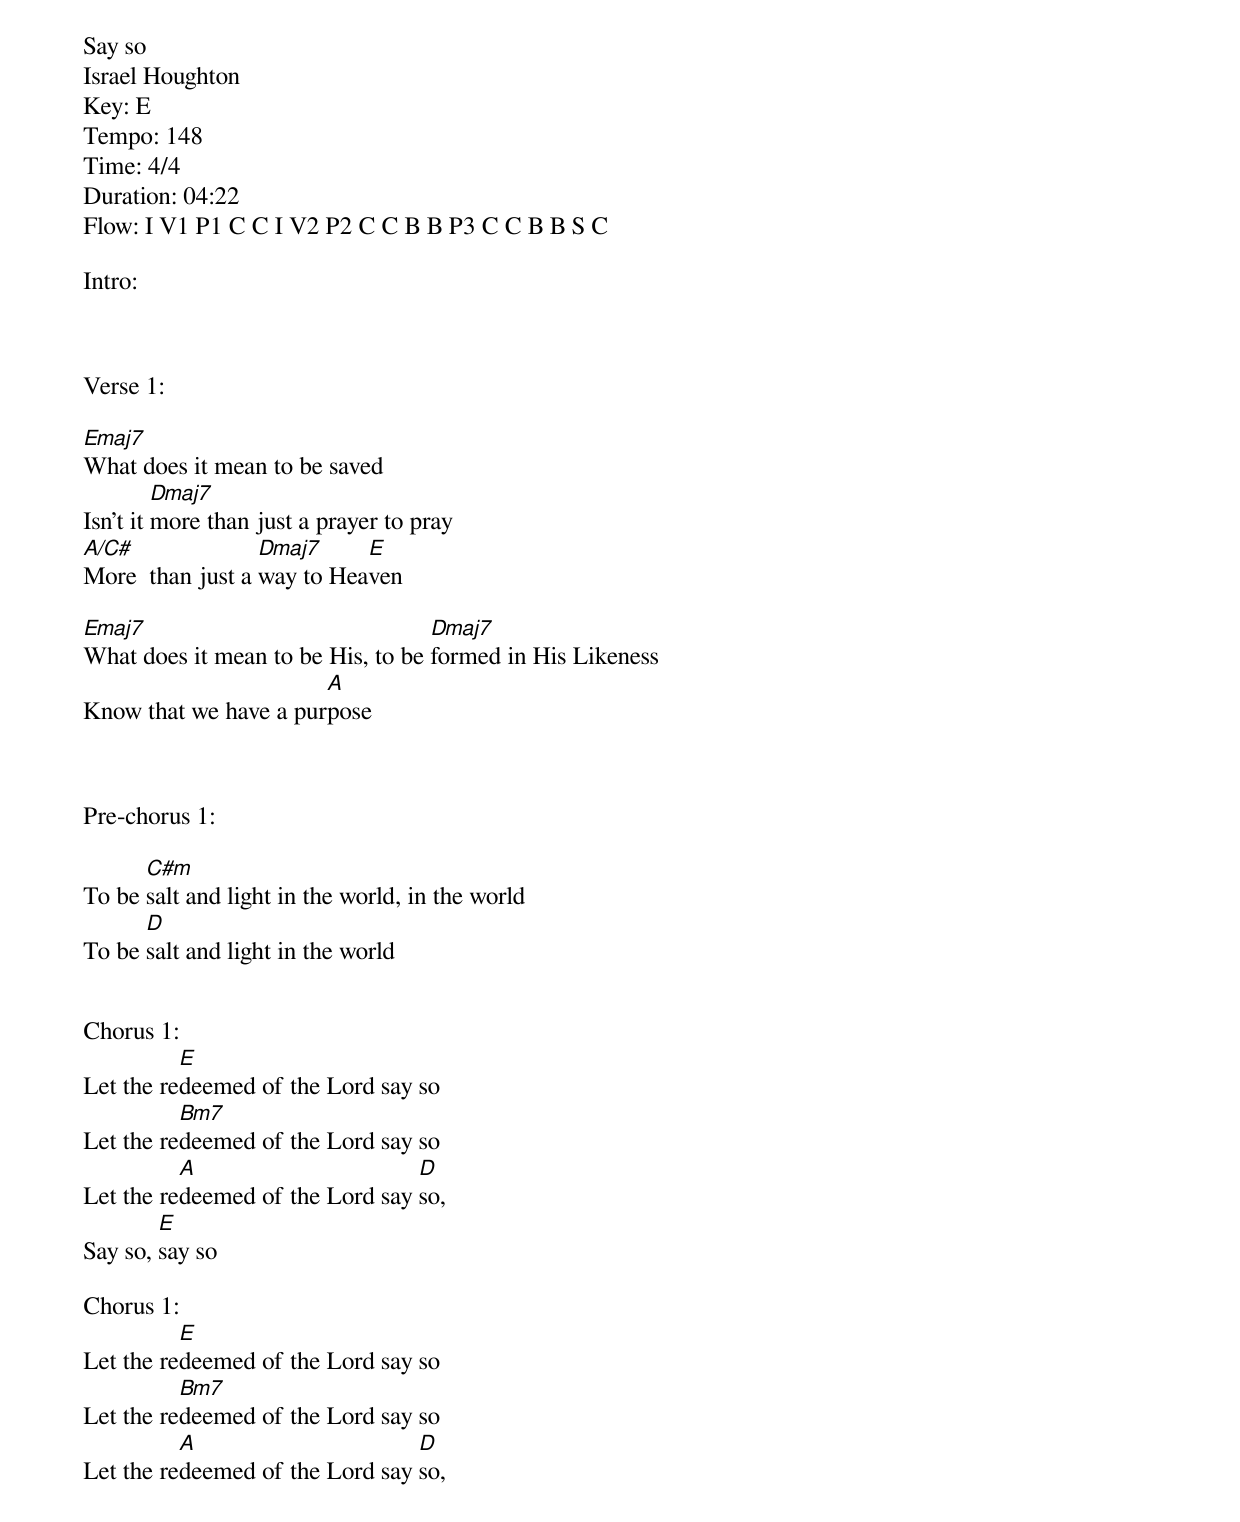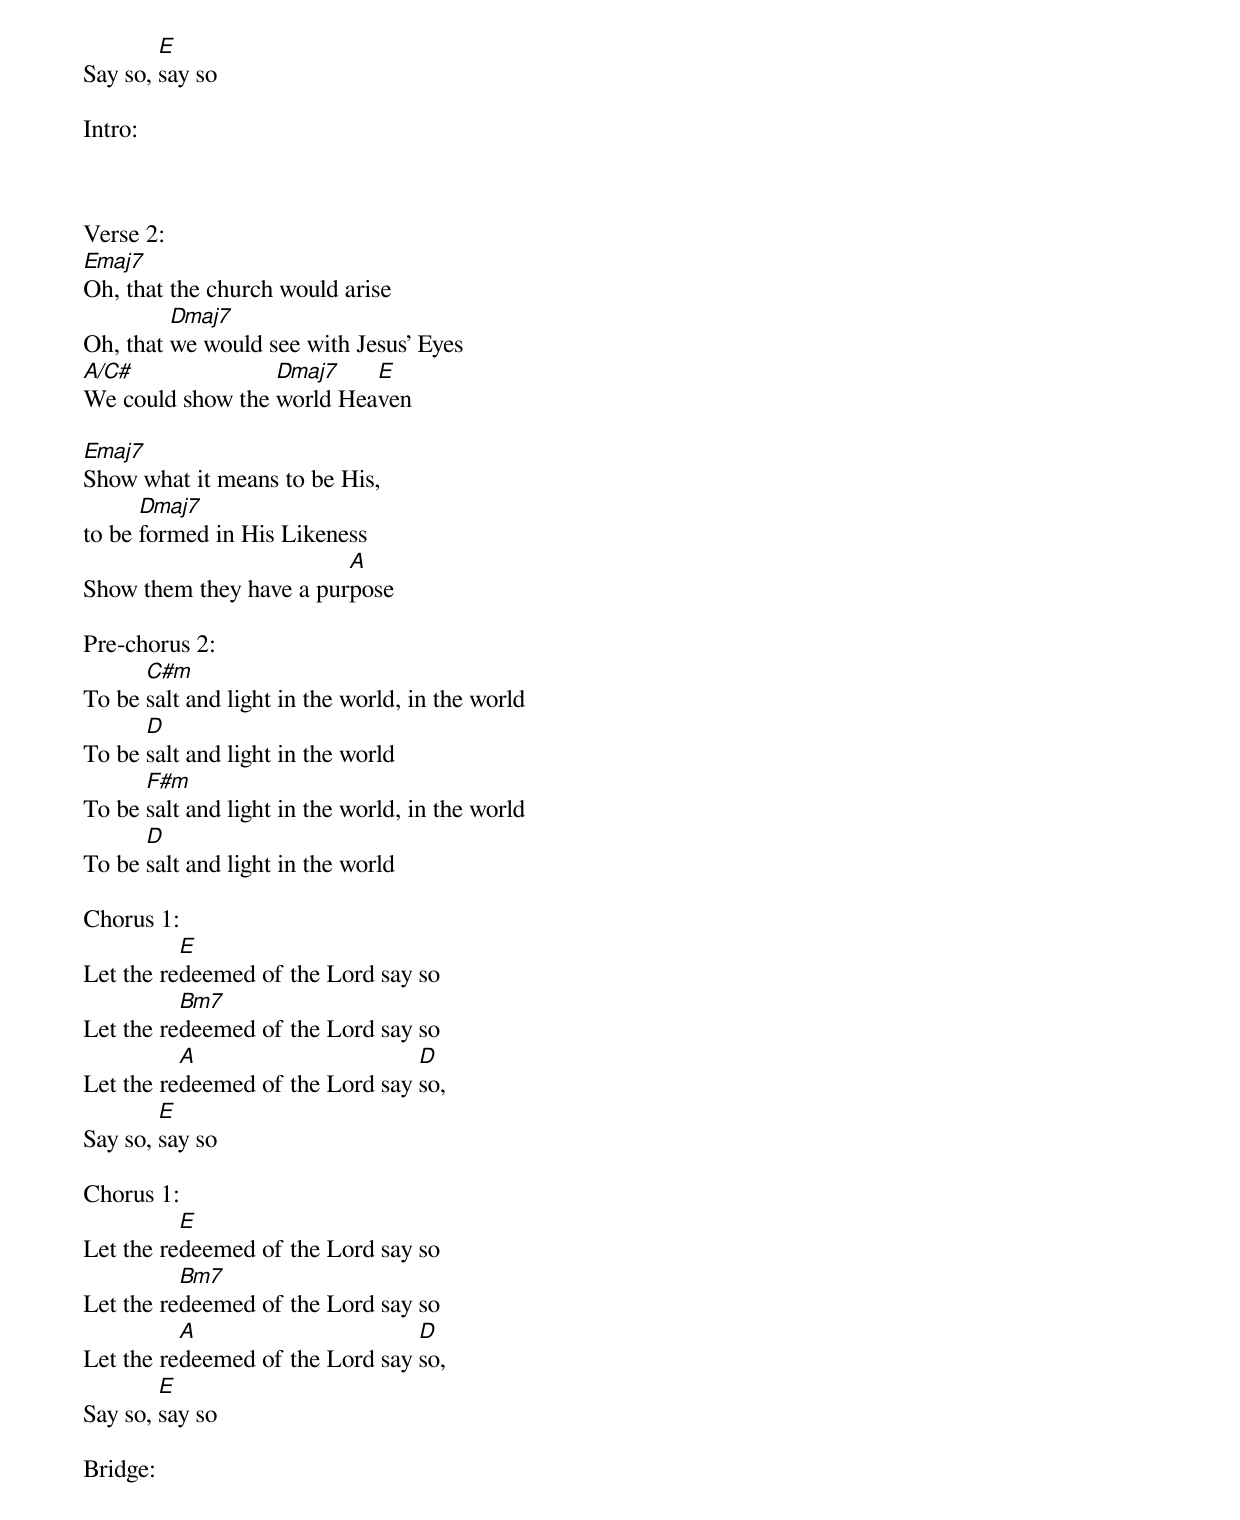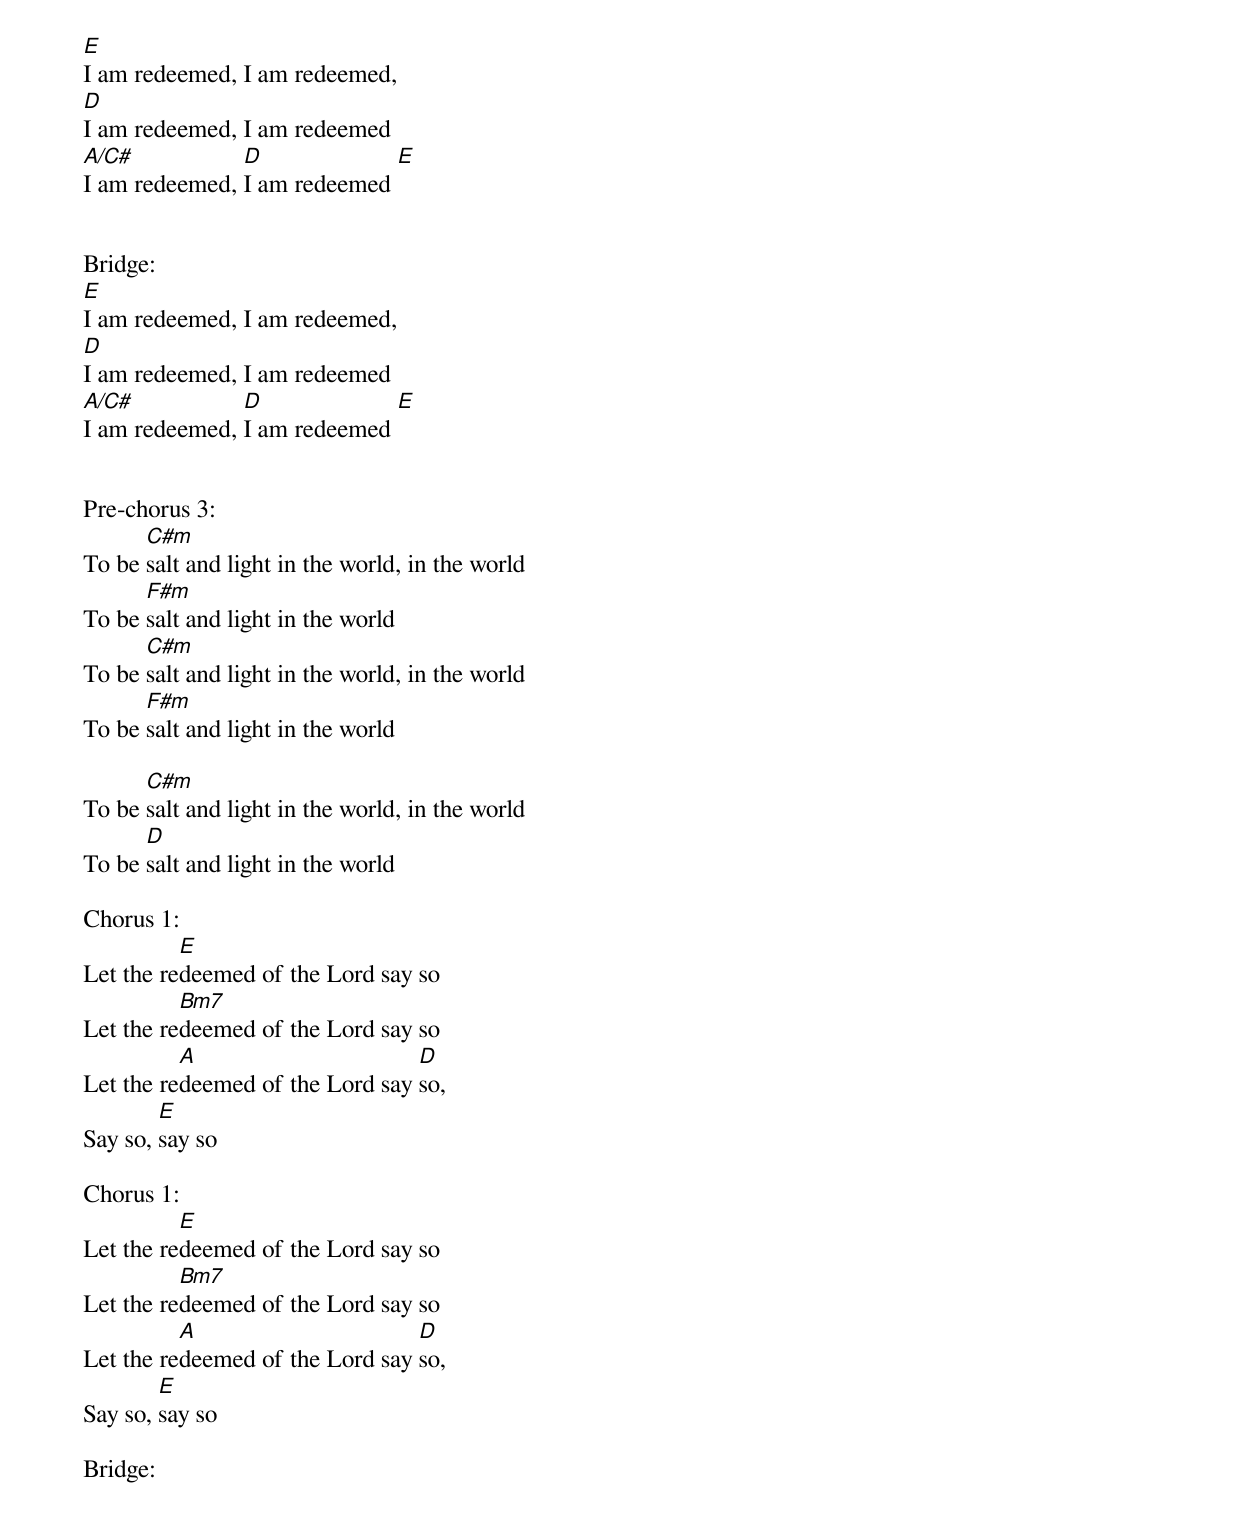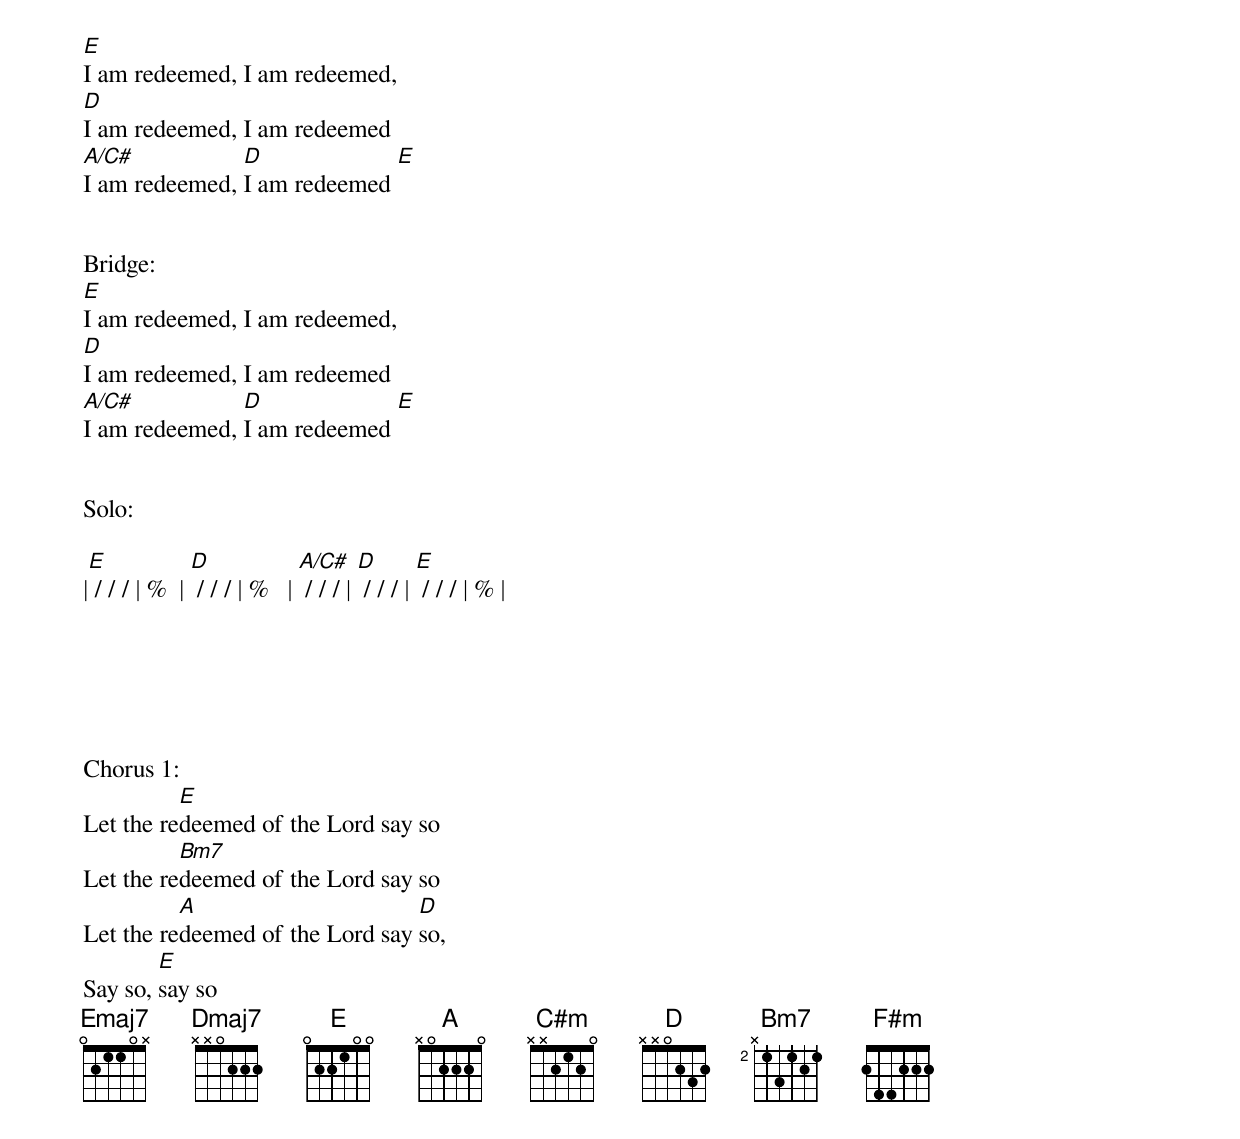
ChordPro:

Say so
Israel Houghton
Key: E
Tempo: 148
Time: 4/4
Duration: 04:22
Flow: I V1 P1 C C I V2 P2 C C B B P3 C C B B S C

Intro:



Verse 1:

[Emaj7]What does it mean to be saved
Isn't it [Dmaj7]more than just a prayer to pray
[A/C#]More  than just a [Dmaj7]way to Hea[E]ven

[Emaj7]What does it mean to be His, to be [Dmaj7]formed in His Likeness
Know that we have a pur[A]pose



Pre-chorus 1:

To be [C#m]salt and light in the world, in the world
To be [D]salt and light in the world


Chorus 1:
Let the re[E]deemed of the Lord say so
Let the re[Bm7]deemed of the Lord say so
Let the re[A]deemed of the Lord say [D]so,
Say so, [E]say so

Chorus 1:
Let the re[E]deemed of the Lord say so
Let the re[Bm7]deemed of the Lord say so
Let the re[A]deemed of the Lord say [D]so,
Say so, [E]say so

Intro:



Verse 2:
[Emaj7]Oh, that the church would arise
Oh, that [Dmaj7]we would see with Jesus' Eyes
[A/C#]We could show the [Dmaj7]world Hea[E]ven

[Emaj7]Show what it means to be His,
to be [Dmaj7]formed in His Likeness
Show them they have a pur[A]pose

Pre-chorus 2:
To be [C#m]salt and light in the world, in the world
To be [D]salt and light in the world
To be [F#m]salt and light in the world, in the world
To be [D]salt and light in the world

Chorus 1:
Let the re[E]deemed of the Lord say so
Let the re[Bm7]deemed of the Lord say so
Let the re[A]deemed of the Lord say [D]so,
Say so, [E]say so

Chorus 1:
Let the re[E]deemed of the Lord say so
Let the re[Bm7]deemed of the Lord say so
Let the re[A]deemed of the Lord say [D]so,
Say so, [E]say so

Bridge:
[E]I am redeemed, I am redeemed,
[D]I am redeemed, I am redeemed
[A/C#]I am redeemed, [D]I am redeemed [E]


Bridge:
[E]I am redeemed, I am redeemed,
[D]I am redeemed, I am redeemed
[A/C#]I am redeemed, [D]I am redeemed [E]


Pre-chorus 3:
To be [C#m]salt and light in the world, in the world
To be [F#m]salt and light in the world
To be [C#m]salt and light in the world, in the world
To be [F#m]salt and light in the world

To be [C#m]salt and light in the world, in the world
To be [D]salt and light in the world

Chorus 1:
Let the re[E]deemed of the Lord say so
Let the re[Bm7]deemed of the Lord say so
Let the re[A]deemed of the Lord say [D]so,
Say so, [E]say so

Chorus 1:
Let the re[E]deemed of the Lord say so
Let the re[Bm7]deemed of the Lord say so
Let the re[A]deemed of the Lord say [D]so,
Say so, [E]say so

Bridge:
[E]I am redeemed, I am redeemed,
[D]I am redeemed, I am redeemed
[A/C#]I am redeemed, [D]I am redeemed [E]


Bridge:
[E]I am redeemed, I am redeemed,
[D]I am redeemed, I am redeemed
[A/C#]I am redeemed, [D]I am redeemed [E]


Solo:

|[E] / / / | %  | [D] / / / | %   | [A/C#] / / / | [D] / / / | [E] / / / | % |






Chorus 1:
Let the re[E]deemed of the Lord say so
Let the re[Bm7]deemed of the Lord say so
Let the re[A]deemed of the Lord say [D]so,
Say so, [E]say so
